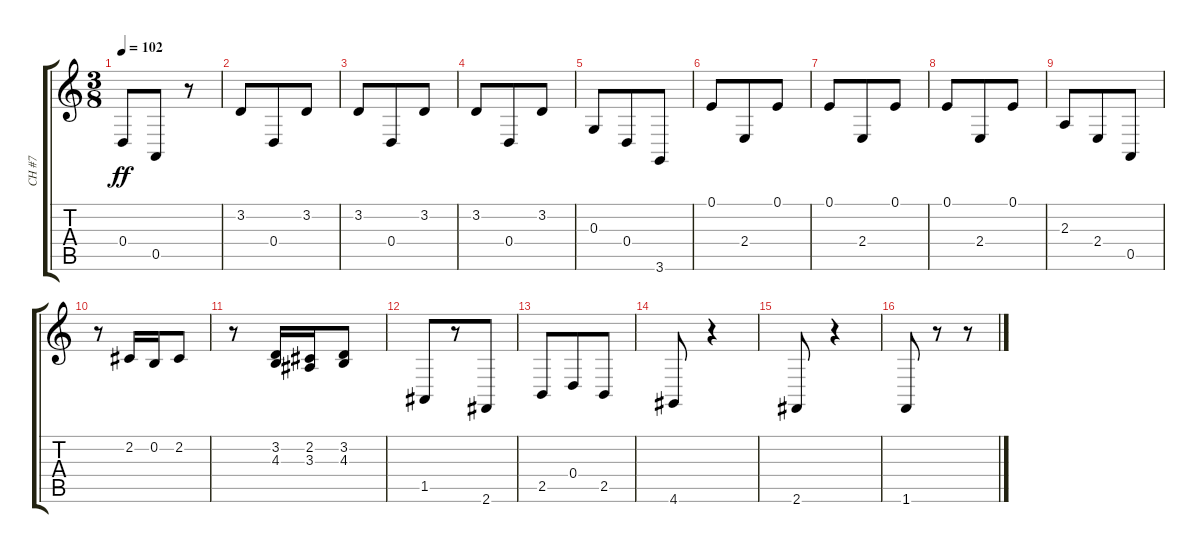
\track ("CH #7" "CH #7") {instrument stringensemble1}
\staff {score tabs}
\tuning (E4 B3 G3 D3 A2 E2) {hide}
\ts (3 8)
\tempo 102
\clef g2
\ks c
0.4.8{dy ff} 0.5.8 r.8 |
3.2.8 0.4.8 3.2.8 |
3.2.8 0.4.8 3.2.8 |
3.2.8 0.4.8 3.2.8 |
0.3.8 0.4.8 3.6.8 |
0.1.8 2.4.8 0.1.8 |
0.1.8 2.4.8 0.1.8 |
0.1.8 2.4.8 0.1.8 |
2.3.8 2.4.8 0.5.8 |
r.8 2.2.16 0.2.16 2.2.8 |
r.8 (3.2 4.3).16 (2.2 3.3).16 (3.2 4.3).8 |
1.5.8 r.8 2.6.8 |
2.5.8 0.4.8 2.5.8 |
4.6.8 r.4 |
2.6.8 r.4 |
1.6.8 r.8 r.8
